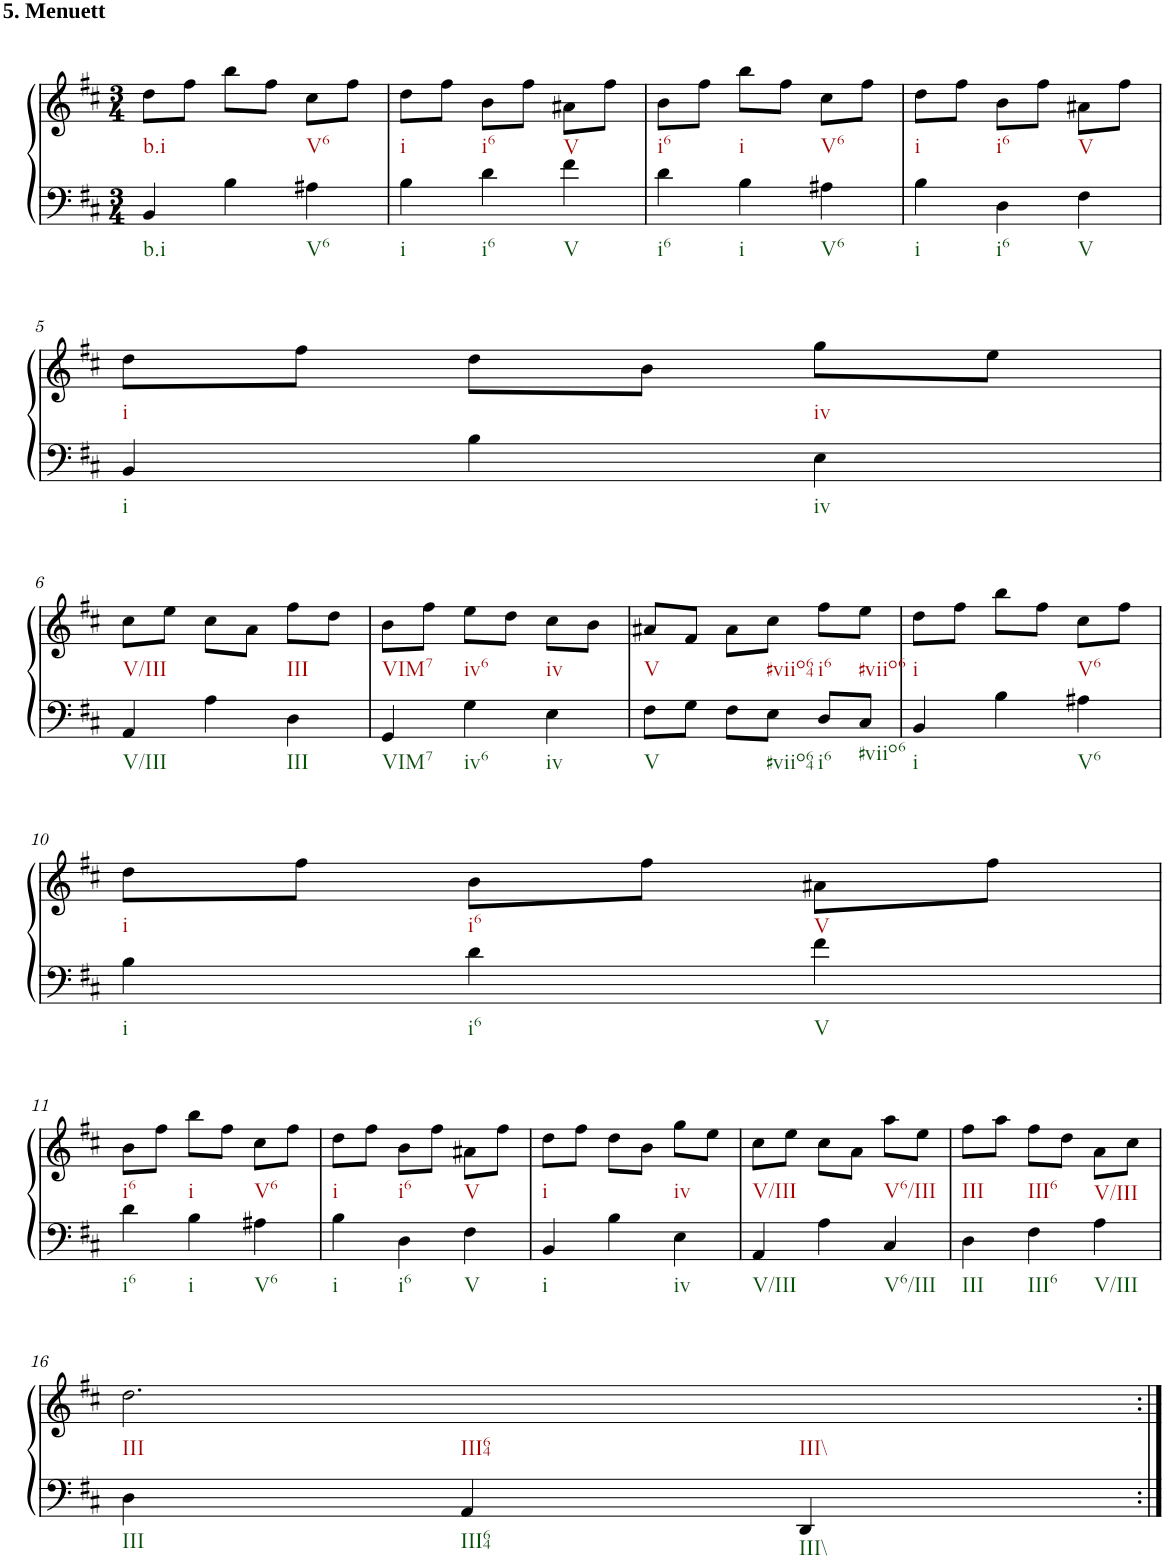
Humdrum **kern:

**kern	**kern
*part1	*part1
*staff2	*staff1
*I"Klavier linke Hand	*
*clefF4	*clefG2
*k[f#c#]	*k[f#c#]
*M3/4	*M3/4
=1	=1
!	!LO:TX:a:B:t=5. Menuett
4BB/	8dd\L
.	8ff#\J
4B\	8bb\L
.	8ff#\J
4A#X\	8cc#\L
.	8ff#\J
=2	=2
4B\	8dd\L
.	8ff#\J
4d\	8b\L
.	8ff#\J
4f#\	8a#X\L
.	8ff#\J
=3	=3
4d\	8b\L
.	8ff#\J
4B\	8bb\L
.	8ff#\J
4A#X\	8cc#\L
.	8ff#\J
=4	=4
4B\	8dd\L
.	8ff#\J
4D\	8b\L
.	8ff#\J
4F#\	8a#X\L
.	8ff#\J
!!LO:LB:g=z
=5	=5
4BB/	8dd\L
.	8ff#\J
4B\	8dd\L
.	8b\J
4E\	8gg\L
.	8ee\J
!!LO:LB:g=z
=6	=6
4AA/	8cc#\L
.	8ee\J
4A\	8cc#\L
.	8a\J
4D\	8ff#\L
.	8dd\J
=7	=7
4GG/	8b\L
.	8ff#\J
4G\	8ee\L
.	8dd\J
4E\	8cc#\L
.	8b\J
=8	=8
8F#\L	8a#X/L
8G\J	8f#/J
8F#\L	8a#\L
8E\J	8cc#\J
8D/L	8ff#\L
8C#/J	8ee\J
=9	=9
4BB/	8dd\L
.	8ff#\J
4B\	8bb\L
.	8ff#\J
4A#X\	8cc#\L
.	8ff#\J
!!LO:LB:g=z
=10	=10
4B\	8dd\L
.	8ff#\J
4d\	8b\L
.	8ff#\J
4f#\	8a#X\L
.	8ff#\J
!!LO:LB:g=z
=11	=11
4d\	8b\L
.	8ff#\J
4B\	8bb\L
.	8ff#\J
4A#X\	8cc#\L
.	8ff#\J
=12	=12
4B\	8dd\L
.	8ff#\J
4D\	8b\L
.	8ff#\J
4F#\	8a#X\L
.	8ff#\J
=13	=13
4BB/	8dd\L
.	8ff#\J
4B\	8dd\L
.	8b\J
4E\	8gg\L
.	8ee\J
=14	=14
4AA/	8cc#\L
.	8ee\J
4A\	8cc#\L
.	8a\J
4C#/	8aa\L
.	8ee\J
=15	=15
4D\	8ff#\L
.	8aa\J
4F#\	8ff#\L
.	8dd\J
4A\	8a\L
.	8cc#\J
!!LO:LB:g=z
=16	=16
4D\	2.dd\
4AA/	.
4DD/	.
=:|!	=:|!
*-	*-
